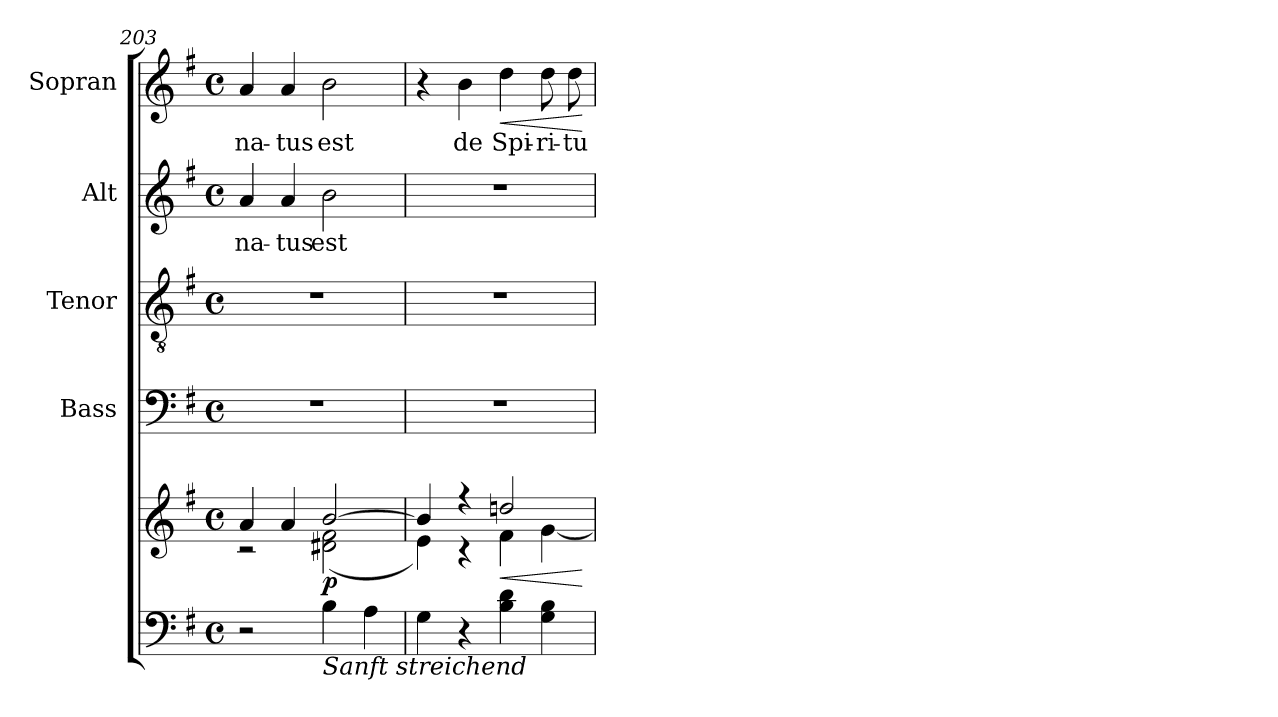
**kern	**kern	**dynam	**kern	**kern	**kern	**text	**kern	**text	**dynam
*part5	*part5	*part5	*part4	*part3	*part2	*part2	*part1	*part1	*part1
*staff6	*staff5	*staff5/6	*staff4	*staff3	*staff2	*staff2	*staff1	*staff1	*staff1
*	*	*	*I"Bass	*I"Tenor	*I"Alt	*	*I"Sopran	*	*
*	*	*	*I'B.	*I'T.	*I'A.	*	*I'S.	*	*
*clefF4	*clefG2	*	*clefF4	*clefGv2	*clefG2	*	*clefG2	*	*
*k[f#]	*k[f#]	*	*k[f#]	*k[f#]	*k[f#]	*	*k[f#]	*	*
*G:	*G:	*	*G:	*G:	*G:	*	*G:	*	*
*M4/4	*M4/4	*	*M4/4	*M4/4	*M4/4	*	*M4/4	*	*
*met(c)	*met(c)	*	*met(c)	*met(c)	*met(c)	*	*met(c)	*	*
=203	=203	=203	=203	=203	=203	=203	=203	=203	=203
*	*^	*	*	*	*	*	*	*	*
!	!	!	!	!	!	!	!LO:LY:b	!	!LO:LY:b	!
2r	4a/	2rc	.	1r	1r	4a/	-na-	4a/	-na-	.
!	!	!	!	!	!	!	!LO:LY:b	!	!LO:LY:b	!
.	4a/	.	.	.	.	4a/	-tus	4a/	-tus	.
!LO:TX:b:i:t=Sanft streichend	!	!	!	!	!	!	!	!	!	!
!	!	!	!LO:DY:b	!	!	!	!LO:LY:b	!	!LO:LY:b	!
4B\	[>2b/	(2d#X\ 2f#\	p	.	.	2b\	est	2b\	est	.
4A\	.	.	.	.	.	.	.	.	.	.
=204	=204	=204	=204	=204	=204	=204	=204	=204	=204	=204
4G\	4b/]	4e\)	.	1r	1r	1r	.	4r	.	.
!	!	!	!	!	!	!	!	!	!LO:LY:b	!
4r	4r	4r	.	.	.	.	.	4b\	de	.
!	!	!	!LO:HP:b	!	!	!	!	!	!LO:LY:b	!LO:HP:b
4B\ 4d\	2ddn/	4f#\	<	.	.	.	.	4dd\	Spi-	<
!	!	!	!	!	!	!	!	!	!LO:LY:b	!
4G\ 4B\	.	[<4g\	.	.	.	.	.	8dd\	-ri-	.
!	!	!	!	!	!	!	!	!	!LO:LY:b	!
.	.	.	.	.	.	.	.	8dd\	-tu	.
*	*v	*v	*	*	*	*	*	*	*	*
.	.	[	.	.	.	.	.	.	[
=	=	=	=	=	=	=	=	=	=
*-	*-	*-	*-	*-	*-	*-	*-	*-	*-
